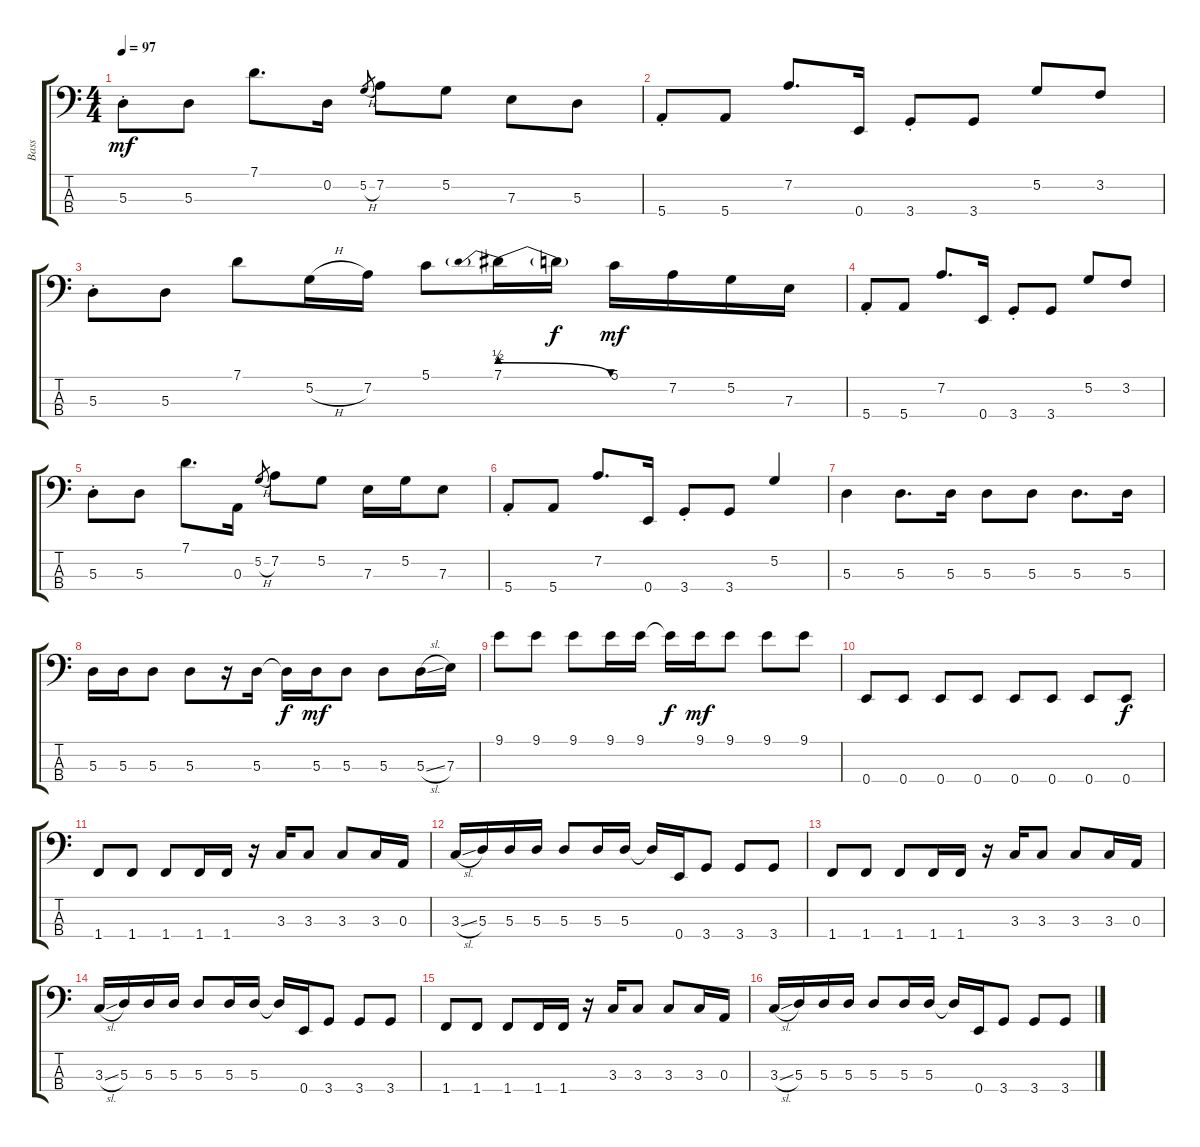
\track ("Bass" "Bass") {instrument electricbassfinger}
\staff {score tabs}
\tuning (G2 D2 A1 E1) {hide}
\ts (4 4)
\tempo 97
\clef f4
\ks aminor
5.3{st}.8{dy mf} 5.3.8 7.1.8{d} 0.2.16 5.2{h}.8{gr} 7.2.8 5.2.8 7.3.8 5.3.8 |
5.4{st}.8 5.4.8 7.2.8{d} 0.4.16 3.4{st}.8{beam Up} 3.4.8{beam Up} 5.2.8{beam Up} 3.2.8{beam Up} |
5.3{st}.8 5.3.8 7.1.8 5.2{h}.16 7.2.16 5.1.8 7.1{be (prebendrelease 0 2 60 0)}.16 7.1{t}.16{dy f} 5.1.16{dy mf} 7.2.16 5.2.16 7.3.16 |
5.4{st}.8 5.4.8 7.2.8{d} 0.4.16 3.4{st}.8{beam Up} 3.4.8{beam Up} 5.2.8{beam Up} 3.2.8{beam Up} |
5.3{st}.8 5.3.8 7.1.8{d} 0.3.16 5.2{h}.8{gr} 7.2.8 5.2.8 7.3.16 5.2.16 7.3.8 |
5.4{st}.8 5.4.8 7.2.8{d} 0.4.16 3.4{st}.8{beam Up} 3.4.8{beam Up} 5.2.4{beam Up} |
5.3.4 5.3.8{d} 5.3.16 5.3.8 5.3.8 5.3.8{d} 5.3.16 |
5.3.16 5.3.16 5.3.8 5.3.8 r.16 5.3.16 5.3{t}.16{dy f} 5.3.16{dy mf} 5.3.8 5.3.8 5.3{sl}.16 7.3.16 |
9.1.8 9.1.8 9.1.8 9.1.16 9.1.16 9.1{t}.16{dy f} 9.1.16{dy mf} 9.1.8 9.1.8 9.1.8 |
0.4.8 0.4.8 0.4.8 0.4.8 0.4.8 0.4.8 0.4.8 0.4.8{dy f} |
1.4.8 1.4.8 1.4.8 1.4.16 1.4.16 r.16 3.3.16 3.3.8 3.3.8 3.3.16 0.3.16 |
3.3{sl}.16{beam Up} 5.3.16{beam Up} 5.3.16{beam Up} 5.3.16{beam Up} 5.3.8{beam Up} 5.3.16{beam Up} 5.3.16{beam Up} 5.3{t}.16 0.4.16 3.4.8 3.4.8 3.4.8 |
1.4.8 1.4.8 1.4.8 1.4.16 1.4.16 r.16 3.3.16 3.3.8 3.3.8 3.3.16 0.3.16 |
3.3{sl}.16{beam Up} 5.3.16{beam Up} 5.3.16{beam Up} 5.3.16{beam Up} 5.3.8{beam Up} 5.3.16{beam Up} 5.3.16{beam Up} 5.3{t}.16 0.4.16 3.4.8 3.4.8 3.4.8 |
1.4.8 1.4.8 1.4.8 1.4.16 1.4.16 r.16 3.3.16 3.3.8 3.3.8 3.3.16 0.3.16 |
3.3{sl}.16{beam Up} 5.3.16{beam Up} 5.3.16{beam Up} 5.3.16{beam Up} 5.3.8{beam Up} 5.3.16{beam Up} 5.3.16{beam Up} 5.3{t}.16 0.4.16 3.4.8 3.4.8 3.4.8
